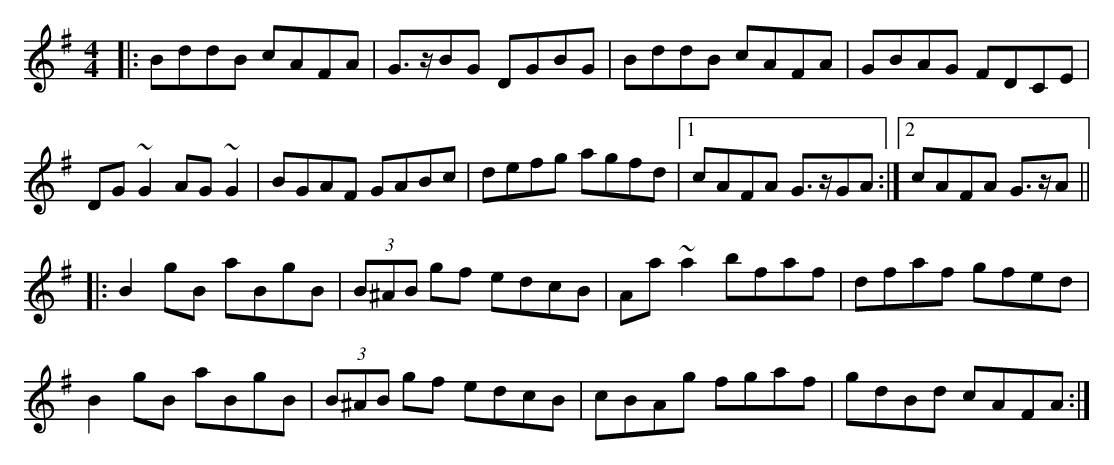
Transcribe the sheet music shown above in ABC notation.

X:1
M:4/4
K:G
|:BddB cAFA|G>zBG DGBG|BddB cAFA|GBAG FDCE|
DG~G2 AG~G2|BGAF GABc|defg agfd|1 cAFA G>zGA:|2 cAFA G>zA||
|:B2gB aBgB|(3B^AB gf edcB|Aa~a2 bfaf|dfaf gfed|
B2gB aBgB|(3B^AB gf edcB|cBAg fgaf|gdBd cAFA:|
